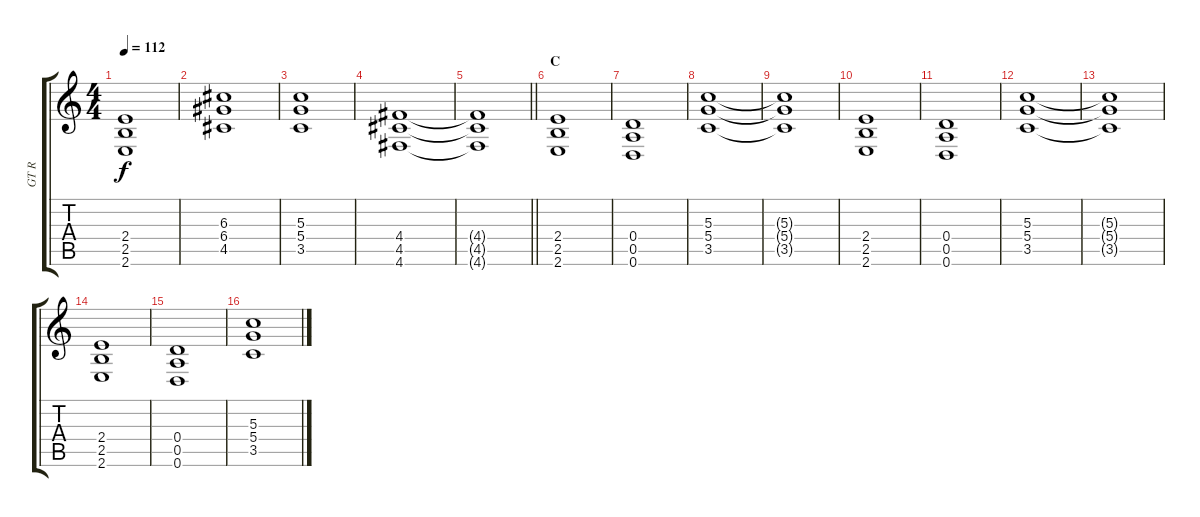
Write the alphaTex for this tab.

\track ("GT R" "GT R") {instrument distortionguitar}
\staff {score tabs}
\tuning (E4 B3 G3 D3 A2 D2) {hide}
\ts (4 4)
\tempo 112
\clef g2
\ks c
(2.4 2.5 2.6).1{dy f} |
(6.3 6.4 4.5).1 |
(5.3 5.4 3.5).1 |
(4.4 4.5 4.6).1 |
\barLineRight lightlight
(4.4{t} 4.5{t} 4.6{t}).1 |
\section ("" "C")
(2.4 2.5 2.6).1 |
(0.4 0.5 0.6).1 |
(5.3 5.4 3.5).1 |
(5.3{t} 5.4{t} 3.5{t}).1 |
(2.4 2.5 2.6).1 |
(0.4 0.5 0.6).1 |
(5.3 5.4 3.5).1 |
(5.3{t} 5.4{t} 3.5{t}).1 |
(2.4 2.5 2.6).1 |
(0.4 0.5 0.6).1 |
(5.3 5.4 3.5).1
